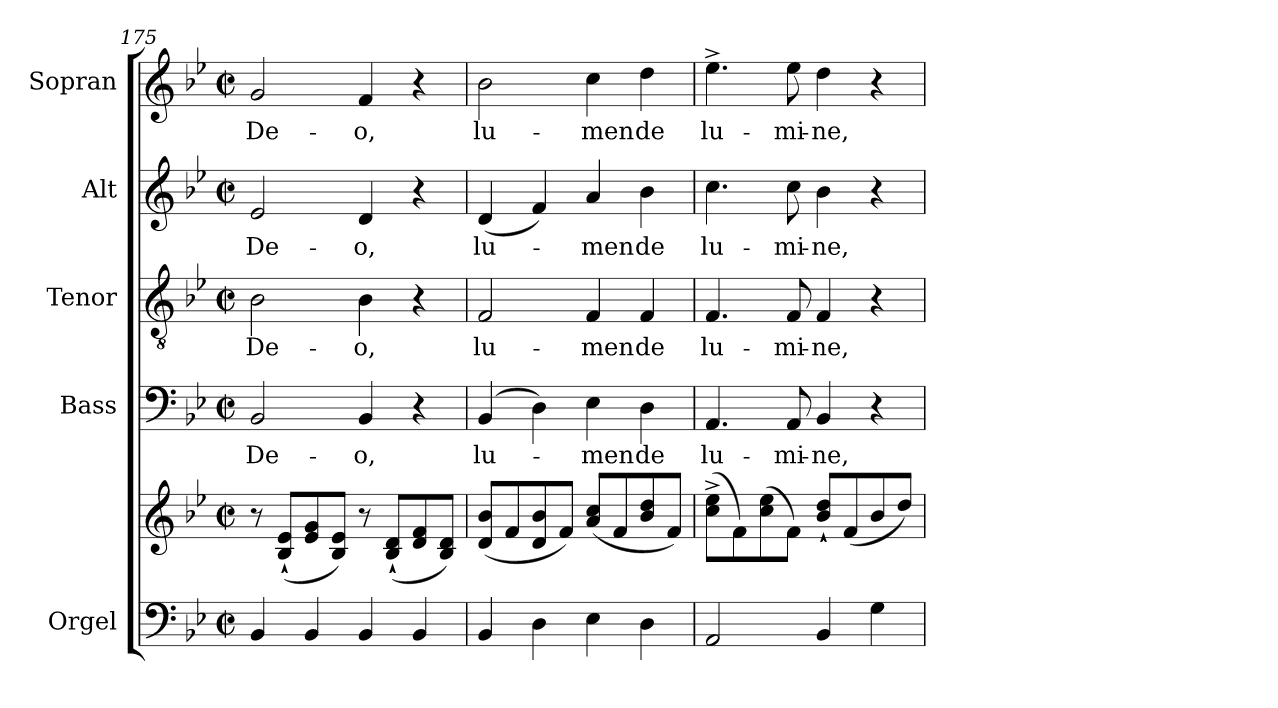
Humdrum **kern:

**kern	**kern	**kern	**text	**kern	**text	**kern	**text	**kern	**text
*part5	*part5	*part4	*part4	*part3	*part3	*part2	*part2	*part1	*part1
*staff6	*staff5	*staff4	*staff4	*staff3	*staff3	*staff2	*staff2	*staff1	*staff1
*I"Orgel	*	*I"Bass	*	*I"Tenor	*	*I"Alt	*	*I"Sopran	*
*I'Org.	*	*I'B.	*	*I'T.	*	*I'A.	*	*I'S.	*
*clefF4	*clefG2	*clefF4	*	*clefGv2	*	*clefG2	*	*clefG2	*
*k[b-e-]	*k[b-e-]	*k[b-e-]	*	*k[b-e-]	*	*k[b-e-]	*	*k[b-e-]	*
*B-:	*B-:	*B-:	*	*B-:	*	*B-:	*	*B-:	*
*M2/2	*M2/2	*M2/2	*	*M2/2	*	*M2/2	*	*M2/2	*
*met(c|)	*met(c|)	*met(c|)	*	*met(c|)	*	*met(c|)	*	*met(c|)	*
=175	=175	=175	=175	=175	=175	=175	=175	=175	=175
!	!	!	!LO:LY:b	!	!LO:LY:b	!	!LO:LY:b	!	!LO:LY:b
4BB-/	8r	2BB-/	De-	2B-\	De-	2e-/	De-	2g/	De-
.	(<8B-/`< 8e-/`<L	.	.	.	.	.	.	.	.
4BB-/	8e-/ 8g/	.	.	.	.	.	.	.	.
.	8B-/ 8e-/J)	.	.	.	.	.	.	.	.
!	!	!	!LO:LY:b	!	!LO:LY:b	!	!LO:LY:b	!	!LO:LY:b
4BB-/	8r	4BB-/	-o,	4B-\	-o,	4d/	-o,	4f/	-o,
.	(<8B-/`< 8d/`<L	.	.	.	.	.	.	.	.
4BB-/	8d/ 8f/	4r	.	4r	.	4r	.	4r	.
.	8B-/ 8d/J)	.	.	.	.	.	.	.	.
=176	=176	=176	=176	=176	=176	=176	=176	=176	=176
!	!	!	!LO:LY:b	!	!LO:LY:b	!	!LO:LY:b	!	!LO:LY:b
4BB-/	(<8d/ 8b-/L	(4BB-/	lu-	2F/	lu-	(<4d/	lu-	2b-\	lu-
.	8f/	.	.	.	.	.	.	.	.
4D\	8d/ 8b-/	4D\)	.	.	.	4f/)	.	.	.
.	8f/J)	.	.	.	.	.	.	.	.
!	!	!	!LO:LY:b	!	!LO:LY:b	!	!LO:LY:b	!	!LO:LY:b
4E-\	(<8a/ 8cc/L	4E-\	-men	4F/	-men	4a/	-men	4cc\	-men
.	8f/	.	.	.	.	.	.	.	.
!	!	!	!LO:LY:b	!	!LO:LY:b	!	!LO:LY:b	!	!LO:LY:b
4D\	8b-/ 8dd/	4D\	de	4F/	de	4b-\	de	4dd\	de
.	8f/J)	.	.	.	.	.	.	.	.
!!LO:LB:g=z
=177	=177	=177	=177	=177	=177	=177	=177	=177	=177
!	!	!	!LO:LY:b	!	!LO:LY:b	!	!LO:LY:b	!	!LO:LY:b
2AA/	(>8cc\^> 8ee-\^>L	4.AA/	lu-	4.F/	lu-	4.cc\	lu-	4.ee-^>\	lu-
.	8f\)	.	.	.	.	.	.	.	.
.	(>8cc\ 8ee-\	.	.	.	.	.	.	.	.
!	!	!	!LO:LY:b	!	!LO:LY:b	!	!LO:LY:b	!	!LO:LY:b
.	8f\J)	8AA/	-mi-	8F/	-mi-	8cc\	-mi-	8ee-\	-mi-
!	!	!	!LO:LY:b	!	!LO:LY:b	!	!LO:LY:b	!	!LO:LY:b
4BB-/	8b-/`< 8dd/`<L	4BB-/	-ne,	4F/	-ne,	4b-\	-ne,	4dd\	-ne,
.	(<8f/	.	.	.	.	.	.	.	.
4G\	8b-/	4r	.	4r	.	4r	.	4r	.
.	8dd/J)	.	.	.	.	.	.	.	.
=	=	=	=	=	=	=	=	=	=
*-	*-	*-	*-	*-	*-	*-	*-	*-	*-
